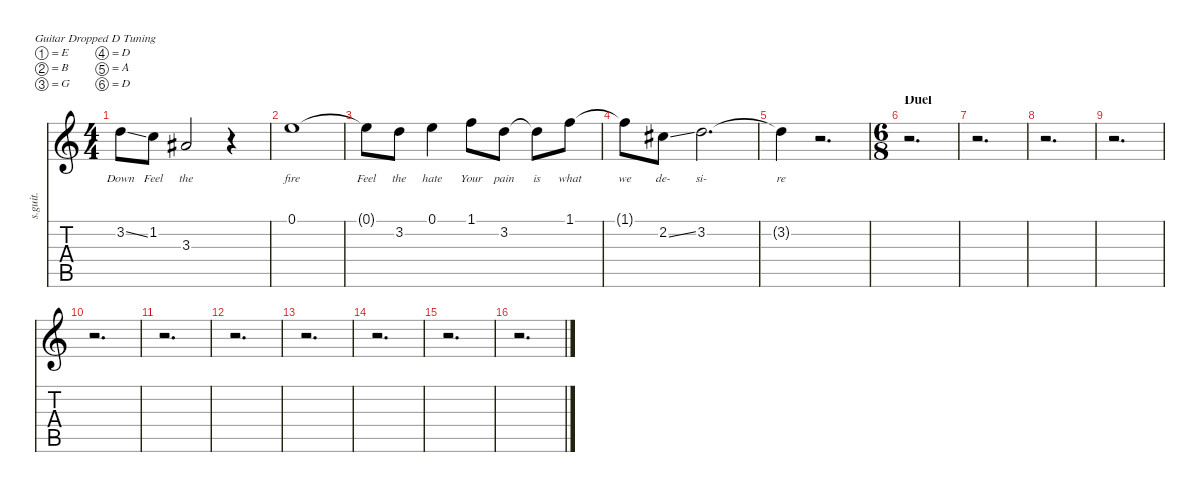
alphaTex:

\defaultSystemsLayout 4
\hideDynamics
\bracketExtendMode nobrackets
\track ("Vocals - M. Shadows" "s.guit.") {instrument clarinet}
\staff {score tabs}
\tuning (E4 B3 G3 D3 A2 D2)
\displaytranspose 12
\ts (4 4)
\tempo (130 hide)
\clef g2
\ks c
3.2{ss}.8{lyrics (0 "Down") lyrics (1 "") lyrics (2 "") lyrics (3 "") lyrics (4 "") dy f} 1.2.8{lyrics (0 "Feel") lyrics (1 "") lyrics (2 "") lyrics (3 "") lyrics (4 "")} 3.3{acc #}.2{lyrics (0 "the") lyrics (1 "") lyrics (2 "") lyrics (3 "") lyrics (4 "")} r.4 |
0.1.1{lyrics (0 "fire") lyrics (1 "") lyrics (2 "") lyrics (3 "") lyrics (4 "")} |
0.1{t}.8{lyrics (0 "Feel") lyrics (1 "") lyrics (2 "") lyrics (3 "") lyrics (4 "")} 3.2.8{lyrics (0 "the") lyrics (1 "") lyrics (2 "") lyrics (3 "") lyrics (4 "")} 0.1.4{lyrics (0 "hate") lyrics (1 "") lyrics (2 "") lyrics (3 "") lyrics (4 "")} 1.1.8{lyrics (0 "Your") lyrics (1 "") lyrics (2 "") lyrics (3 "") lyrics (4 "")} 3.2.8{lyrics (0 "pain") lyrics (1 "") lyrics (2 "") lyrics (3 "") lyrics (4 "")} 3.2{t}.8{lyrics (0 "is") lyrics (1 "") lyrics (2 "") lyrics (3 "") lyrics (4 "")} 1.1.8{lyrics (0 "what") lyrics (1 "") lyrics (2 "") lyrics (3 "") lyrics (4 "")} |
1.1{t}.8{lyrics (0 "we") lyrics (1 "") lyrics (2 "") lyrics (3 "") lyrics (4 "")} 2.2{ss acc #}.8{lyrics (0 "de-") lyrics (1 "") lyrics (2 "") lyrics (3 "") lyrics (4 "")} 3.2.2{d lyrics (0 "si-") lyrics (1 "") lyrics (2 "") lyrics (3 "") lyrics (4 "")} |
3.2{t}.4{lyrics (0 "re") lyrics (1 "") lyrics (2 "") lyrics (3 "") lyrics (4 "")} r.2{d} |
\ts (6 8)
\beaming (8 2 2 2 2)
\section ("" "Duel")
r.2{d} |
r.2{d} |
r.2{d} |
r.2{d} |
r.2{d} |
r.2{d} |
r.2{d} |
r.2{d} |
r.2{d} |
r.2{d} |
r.2{d}
